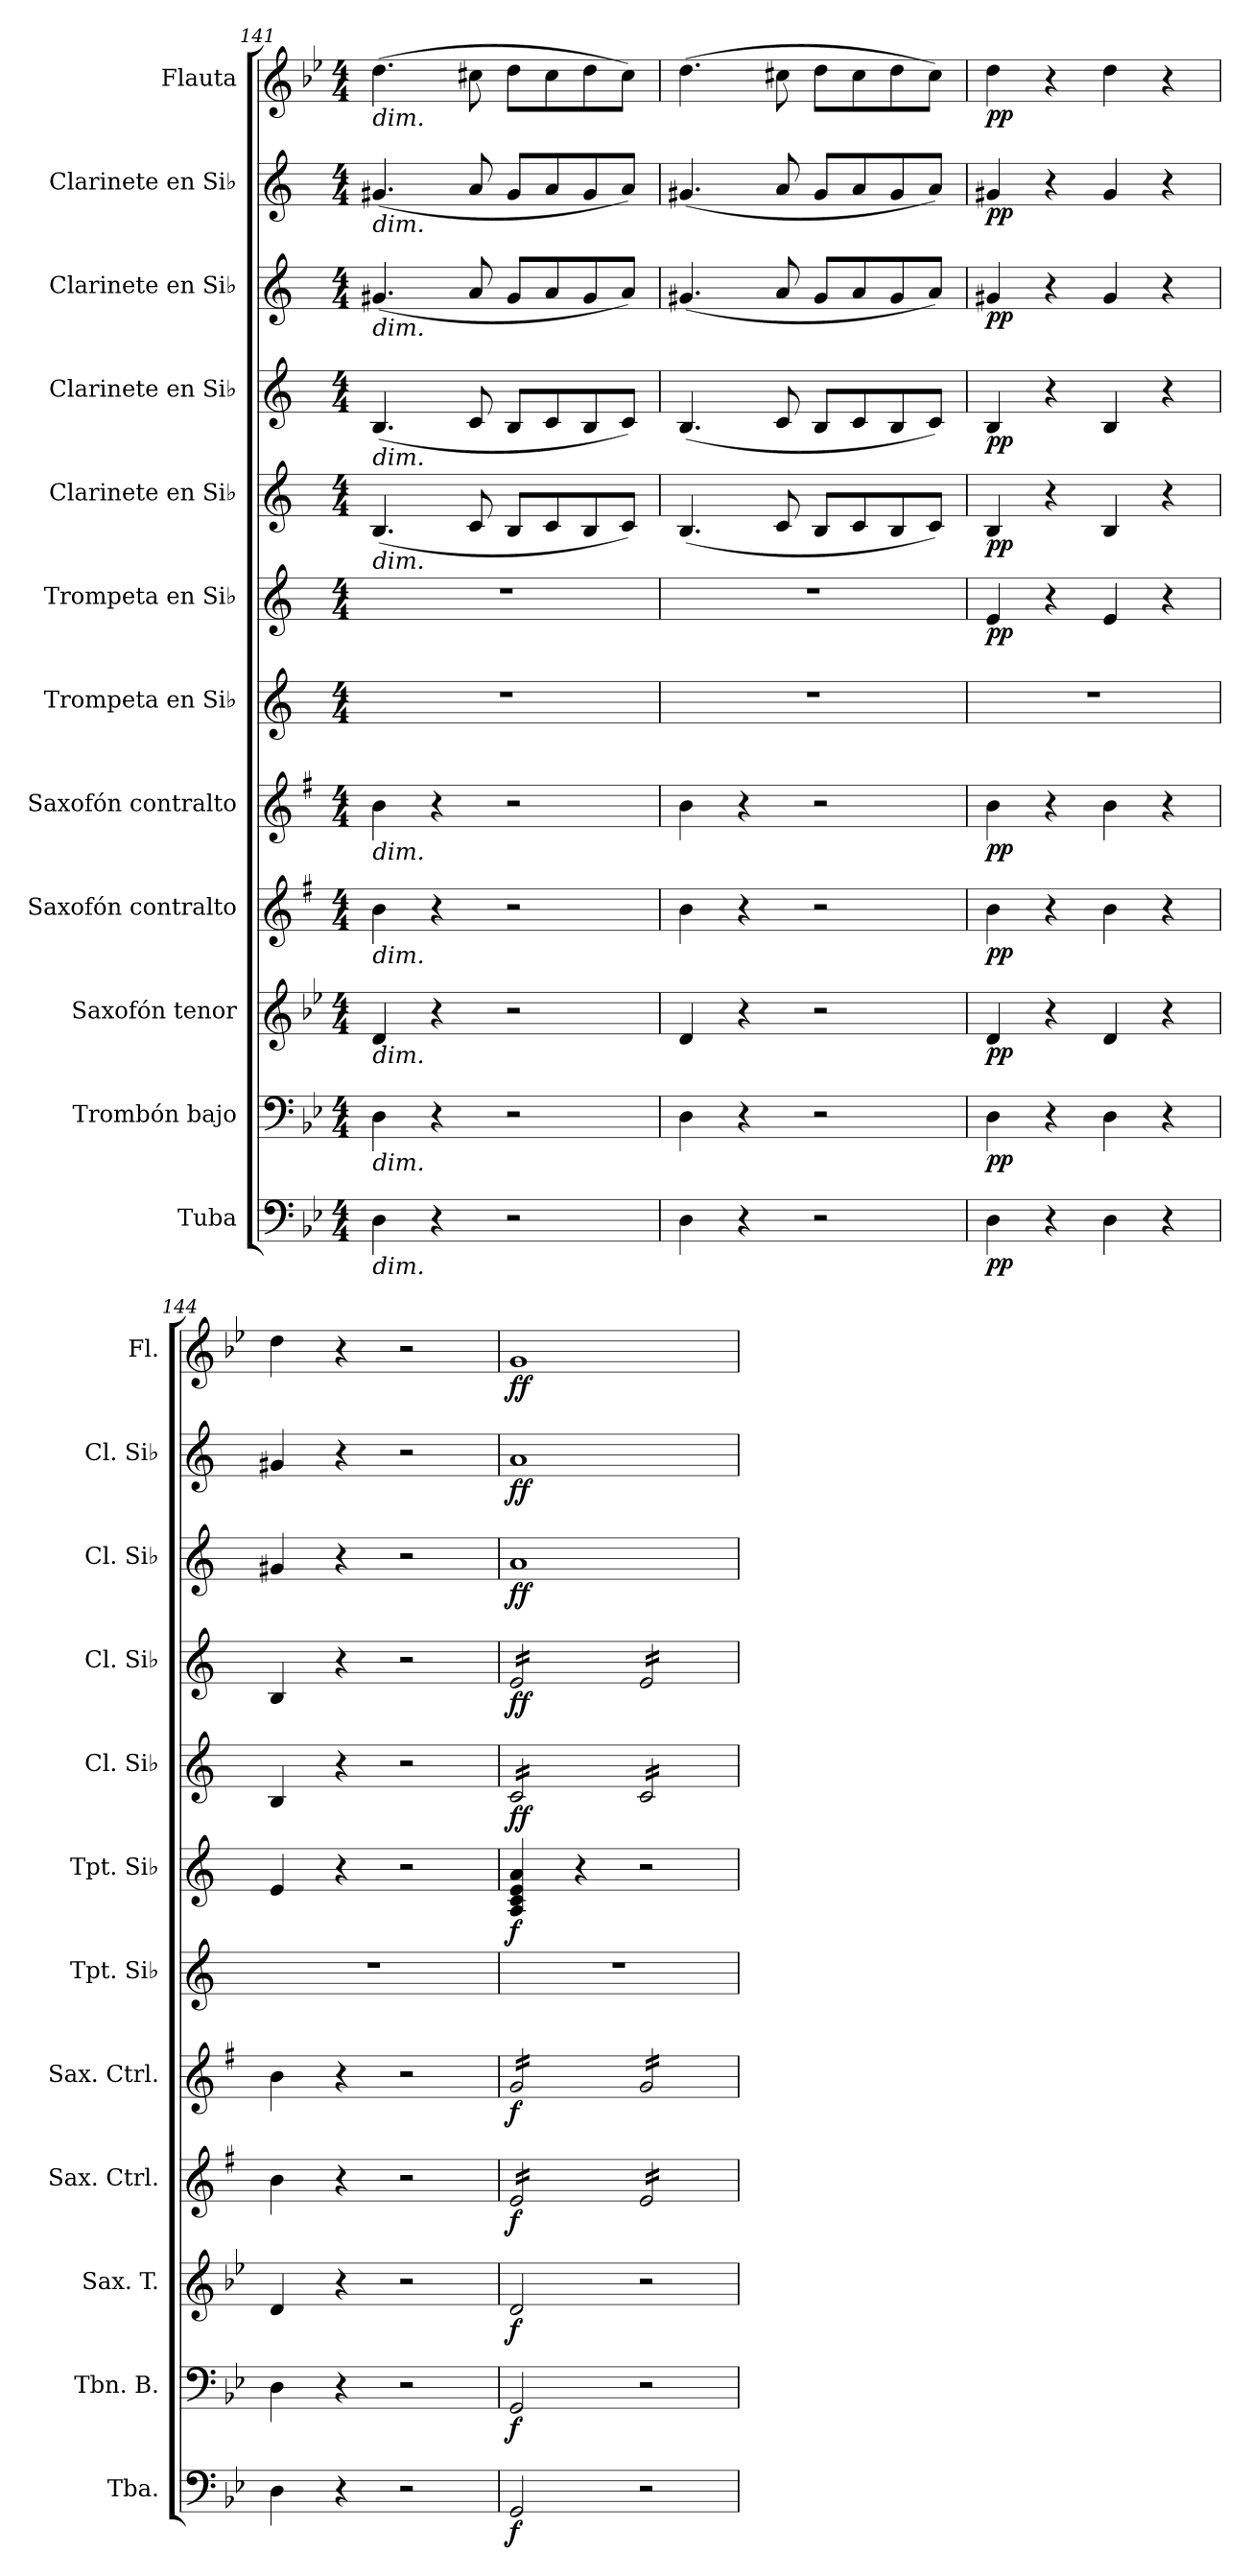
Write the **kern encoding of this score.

**kern	**dynam	**kern	**dynam	**kern	**dynam	**kern	**dynam	**kern	**dynam	**kern	**kern	**dynam	**kern	**dynam	**kern	**dynam	**kern	**dynam	**kern	**dynam	**kern	**dynam
*part12	*part12	*part11	*part11	*part10	*part10	*part9	*part9	*part8	*part8	*part7	*part6	*part6	*part5	*part5	*part4	*part4	*part3	*part3	*part2	*part2	*part1	*part1
*staff12	*staff12	*staff11	*staff11	*staff10	*staff10	*staff9	*staff9	*staff8	*staff8	*staff7	*staff6	*staff6	*staff5	*staff5	*staff4	*staff4	*staff3	*staff3	*staff2	*staff2	*staff1	*staff1
*I"Tuba	*	*I"Trombón bajo	*	*I"Saxofón tenor	*	*I"Saxofón contralto	*	*I"Saxofón contralto	*	*I"Trompeta en Si♭	*I"Trompeta en Si♭	*	*I"Clarinete en Si♭	*	*I"Clarinete en Si♭	*	*I"Clarinete en Si♭	*	*I"Clarinete en Si♭	*	*I"Flauta	*
*I'Tba.	*	*I'Tbn. B.	*	*I'Sax. T.	*	*I'Sax. Ctrl.	*	*I'Sax. Ctrl.	*	*I'Tpt. Si♭	*I'Tpt. Si♭	*	*I'Cl. Si♭	*	*I'Cl. Si♭	*	*I'Cl. Si♭	*	*I'Cl. Si♭	*	*I'Fl.	*
!!LO:PB:g=z
*clefF4	*	*clefF4	*	*clefG2	*	*clefG2	*	*clefG2	*	*clefG2	*clefG2	*	*clefG2	*	*clefG2	*	*clefG2	*	*clefG2	*	*clefG2	*
*	*	*	*	*ITrd8c14	*	*ITrd5c9	*	*ITrd5c9	*	*ITrd1c2	*ITrd1c2	*	*ITrd1c2	*	*ITrd1c2	*	*ITrd1c2	*	*ITrd1c2	*	*	*
*k[b-e-]	*	*k[b-e-]	*	*k[b-e-]	*	*k[b-e-]	*	*k[b-e-]	*	*k[b-e-]	*k[b-e-]	*	*k[b-e-]	*	*k[b-e-]	*	*k[b-e-]	*	*k[b-e-]	*	*k[b-e-]	*
*M4/4	*	*M4/4	*	*M4/4	*	*M4/4	*	*M4/4	*	*M4/4	*M4/4	*	*M4/4	*	*M4/4	*	*M4/4	*	*M4/4	*	*M4/4	*
=141	=141	=141	=141	=141	=141	=141	=141	=141	=141	=141	=141	=141	=141	=141	=141	=141	=141	=141	=141	=141	=141	=141
!	!	!	!	!	!	!	!	!	!	!	!	!	!	!	!	!	!	!	!	!	!LO:TX:b:i:t=dim.	!
!	!	!	!	!	!	!	!	!	!	!	!	!	!	!	!	!	!	!	!LO:TX:b:i:t=dim.	!	!	!
!	!	!	!	!	!	!	!	!	!	!	!	!	!	!	!	!	!LO:TX:b:i:t=dim.	!	!	!	!	!
!	!	!	!	!	!	!	!	!	!	!	!	!	!	!	!LO:TX:b:i:t=dim.	!	!	!	!	!	!	!
!	!	!	!	!	!	!	!	!	!	!	!	!	!LO:TX:b:i:t=dim.	!	!	!	!	!	!	!	!	!
!	!	!	!	!	!	!	!	!LO:TX:b:i:t=dim.	!	!	!	!	!	!	!	!	!	!	!	!	!	!
!	!	!	!	!	!	!LO:TX:b:i:t=dim.	!	!	!	!	!	!	!	!	!	!	!	!	!	!	!	!
!	!	!	!	!LO:TX:b:i:t=dim.	!	!	!	!	!	!	!	!	!	!	!	!	!	!	!	!	!	!
!	!	!LO:TX:b:i:t=dim.	!	!	!	!	!	!	!	!	!	!	!	!	!	!	!	!	!	!	!	!
!LO:TX:b:i:t=dim.	!	!	!	!	!	!	!	!	!	!	!	!	!	!	!	!	!	!	!	!	!	!
4D\	.	4D\	.	4D/	.	4d\	.	4d\	.	1r	1r	.	(<4.A/	.	(<4.A/	.	(<4.f#X/	.	(<4.f#X/	.	(>4.dd\	.
4r	.	4r	.	4r	.	4r	.	4r	.	.	.	.	.	.	.	.	.	.	.	.	.	.
.	.	.	.	.	.	.	.	.	.	.	.	.	8B-/	.	8B-/	.	8g/	.	8g/	.	8cc#X\	.
2r	.	2r	.	2r	.	2r	.	2r	.	.	.	.	8A/L	.	8A/L	.	8f#/L	.	8f#/L	.	8dd\L	.
.	.	.	.	.	.	.	.	.	.	.	.	.	8B-/	.	8B-/	.	8g/	.	8g/	.	8cc#\	.
.	.	.	.	.	.	.	.	.	.	.	.	.	8A/	.	8A/	.	8f#/	.	8f#/	.	8dd\	.
.	.	.	.	.	.	.	.	.	.	.	.	.	8B-/J)	.	8B-/J)	.	8g/J)	.	8g/J)	.	8cc#\J)	.
=142	=142	=142	=142	=142	=142	=142	=142	=142	=142	=142	=142	=142	=142	=142	=142	=142	=142	=142	=142	=142	=142	=142
4D\	.	4D\	.	4D/	.	4d\	.	4d\	.	1r	1r	.	(<4.A/	.	(<4.A/	.	(<4.f#X/	.	(<4.f#X/	.	(>4.dd\	.
4r	.	4r	.	4r	.	4r	.	4r	.	.	.	.	.	.	.	.	.	.	.	.	.	.
.	.	.	.	.	.	.	.	.	.	.	.	.	8B-/	.	8B-/	.	8g/	.	8g/	.	8cc#X\	.
2r	.	2r	.	2r	.	2r	.	2r	.	.	.	.	8A/L	.	8A/L	.	8f#/L	.	8f#/L	.	8dd\L	.
.	.	.	.	.	.	.	.	.	.	.	.	.	8B-/	.	8B-/	.	8g/	.	8g/	.	8cc#\	.
.	.	.	.	.	.	.	.	.	.	.	.	.	8A/	.	8A/	.	8f#/	.	8f#/	.	8dd\	.
.	.	.	.	.	.	.	.	.	.	.	.	.	8B-/J)	.	8B-/J)	.	8g/J)	.	8g/J)	.	8cc#\J)	.
=143	=143	=143	=143	=143	=143	=143	=143	=143	=143	=143	=143	=143	=143	=143	=143	=143	=143	=143	=143	=143	=143	=143
!	!LO:DY:b	!	!LO:DY:b	!	!LO:DY:b	!	!LO:DY:b	!	!LO:DY:b	!	!	!LO:DY:b	!	!LO:DY:b	!	!LO:DY:b	!	!LO:DY:b	!	!LO:DY:b	!	!LO:DY:b
4D\	pp	4D\	pp	4D/	pp	4d\	pp	4d\	pp	1r	4d/	pp	4A/	pp	4A/	pp	4f#X/	pp	4f#X/	pp	4dd\	pp
4r	.	4r	.	4r	.	4r	.	4r	.	.	4r	.	4r	.	4r	.	4r	.	4r	.	4r	.
4D\	.	4D\	.	4D/	.	4d\	.	4d\	.	.	4d/	.	4A/	.	4A/	.	4f#/	.	4f#/	.	4dd\	.
4r	.	4r	.	4r	.	4r	.	4r	.	.	4r	.	4r	.	4r	.	4r	.	4r	.	4r	.
=144	=144	=144	=144	=144	=144	=144	=144	=144	=144	=144	=144	=144	=144	=144	=144	=144	=144	=144	=144	=144	=144	=144
4D\	.	4D\	.	4D/	.	4d\	.	4d\	.	1r	4d/	.	4A/	.	4A/	.	4f#X/	.	4f#X/	.	4dd\	.
4r	.	4r	.	4r	.	4r	.	4r	.	.	4r	.	4r	.	4r	.	4r	.	4r	.	4r	.
2r	.	2r	.	2r	.	2r	.	2r	.	.	2r	.	2r	.	2r	.	2r	.	2r	.	2r	.
=145	=145	=145	=145	=145	=145	=145	=145	=145	=145	=145	=145	=145	=145	=145	=145	=145	=145	=145	=145	=145	=145	=145
!	!LO:DY:b	!	!LO:DY:b	!	!LO:DY:b	!	!LO:DY:b	!	!LO:DY:b	!	!	!LO:DY:b	!	!LO:DY:b	!	!LO:DY:b	!	!LO:DY:b	!	!LO:DY:b	!	!LO:DY:b
*	*	*	*	*	*	*tremolo	*	*	*	*	*	*	*	*	*	*	*	*	*	*	*	*
*	*	*	*	*	*	*	*	*tremolo	*	*	*	*	*	*	*	*	*	*	*	*	*	*
*	*	*	*	*	*	*	*	*	*	*	*	*	*tremolo	*	*	*	*	*	*	*	*	*
*	*	*	*	*	*	*	*	*	*	*	*	*	*	*	*tremolo	*	*	*	*	*	*	*
2GG/	f	2GG/	f	2D/	f	16G/LL	f	16B-/LL	f	1r	4G/ 4B-/ 4d/ 4g/	f	16B-/LL	ff	16d/LL	ff	1g	ff	1g	ff	1g	ff
.	.	.	.	.	.	16G/	.	16B-/	.	.	.	.	16B-/	.	16d/	.	.	.	.	.	.	.
.	.	.	.	.	.	16G/	.	16B-/	.	.	.	.	16B-/	.	16d/	.	.	.	.	.	.	.
.	.	.	.	.	.	16G/	.	16B-/	.	.	.	.	16B-/	.	16d/	.	.	.	.	.	.	.
.	.	.	.	.	.	16G/	.	16B-/	.	.	4r	.	16B-/	.	16d/	.	.	.	.	.	.	.
.	.	.	.	.	.	16G/	.	16B-/	.	.	.	.	16B-/	.	16d/	.	.	.	.	.	.	.
.	.	.	.	.	.	16G/	.	16B-/	.	.	.	.	16B-/	.	16d/	.	.	.	.	.	.	.
.	.	.	.	.	.	16G/JJ	.	16B-/JJ	.	.	.	.	16B-/JJ	.	16d/JJ	.	.	.	.	.	.	.
2r	.	2r	.	2r	.	16G/LL	.	16B-/LL	.	.	2r	.	16B-/LL	.	16d/LL	.	.	.	.	.	.	.
.	.	.	.	.	.	16G/	.	16B-/	.	.	.	.	16B-/	.	16d/	.	.	.	.	.	.	.
.	.	.	.	.	.	16G/	.	16B-/	.	.	.	.	16B-/	.	16d/	.	.	.	.	.	.	.
.	.	.	.	.	.	16G/	.	16B-/	.	.	.	.	16B-/	.	16d/	.	.	.	.	.	.	.
.	.	.	.	.	.	16G/	.	16B-/	.	.	.	.	16B-/	.	16d/	.	.	.	.	.	.	.
.	.	.	.	.	.	16G/	.	16B-/	.	.	.	.	16B-/	.	16d/	.	.	.	.	.	.	.
.	.	.	.	.	.	16G/	.	16B-/	.	.	.	.	16B-/	.	16d/	.	.	.	.	.	.	.
.	.	.	.	.	.	16G/JJ	.	16B-/JJ	.	.	.	.	16B-/JJ	.	16d/JJ	.	.	.	.	.	.	.
*	*	*	*	*	*	*	*	*	*	*	*	*	*	*	*Xtremolo	*	*	*	*	*	*	*
*	*	*	*	*	*	*	*	*	*	*	*	*	*Xtremolo	*	*	*	*	*	*	*	*	*
*	*	*	*	*	*	*	*	*Xtremolo	*	*	*	*	*	*	*	*	*	*	*	*	*	*
*	*	*	*	*	*	*Xtremolo	*	*	*	*	*	*	*	*	*	*	*	*	*	*	*	*
=	=	=	=	=	=	=	=	=	=	=	=	=	=	=	=	=	=	=	=	=	=	=
*-	*-	*-	*-	*-	*-	*-	*-	*-	*-	*-	*-	*-	*-	*-	*-	*-	*-	*-	*-	*-	*-	*-
